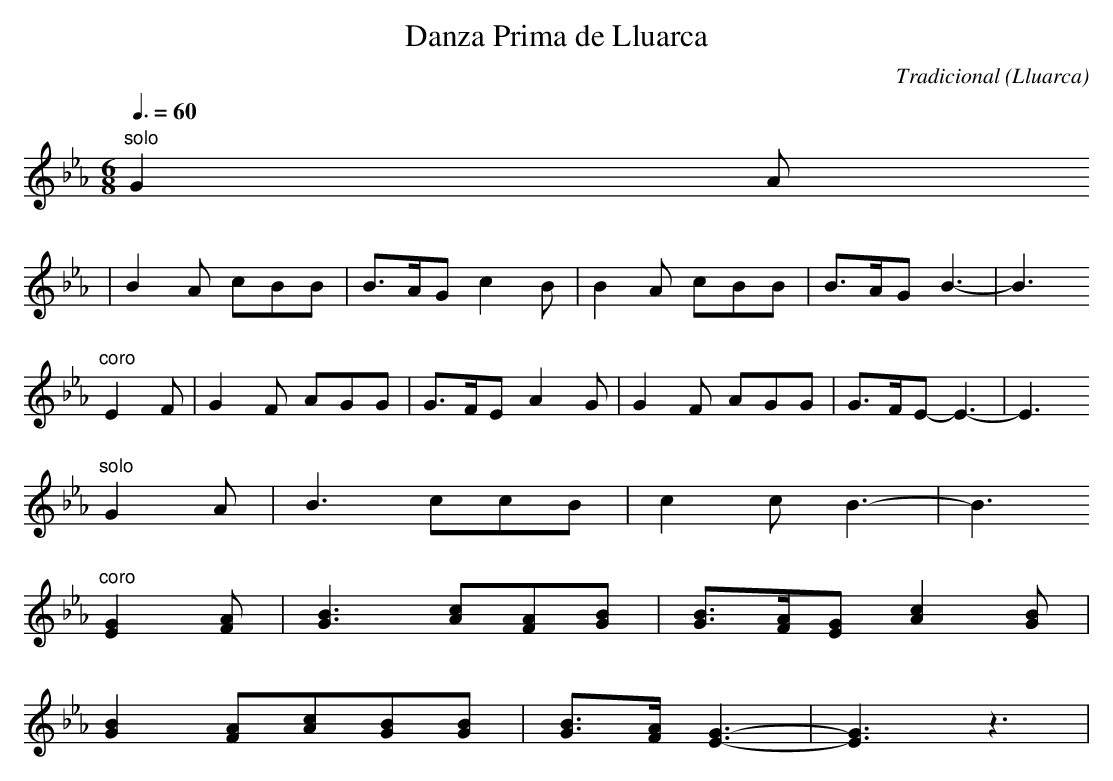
X:1
T:Danza Prima de Lluarca
C:Tradicional
O:Lluarca
M:6/8
L:1/8
Q:3/8=60
K:Eb
"solo"
G2 A
|B2 A cBB|B>AG c2 B|B2 A cBB|B>AG-B3-|B3
"coro"
E2 F|G2 F AGG|G>FE A2G|G2 F AGG|G>FE-E3-|E3
"solo"
G2 A|B3 ccB|c2 c B3-|B3
"coro"
[G2E2][AF]|[G3B3][Ac][FA][GB]|[G3/2B3/2][F/A/][EG][A2c2][GB]|
[G2B2][FA][Ac][GB][GB]|[G3/2B3/2][F/A/][E3G3]-|[E3G3] z3|
